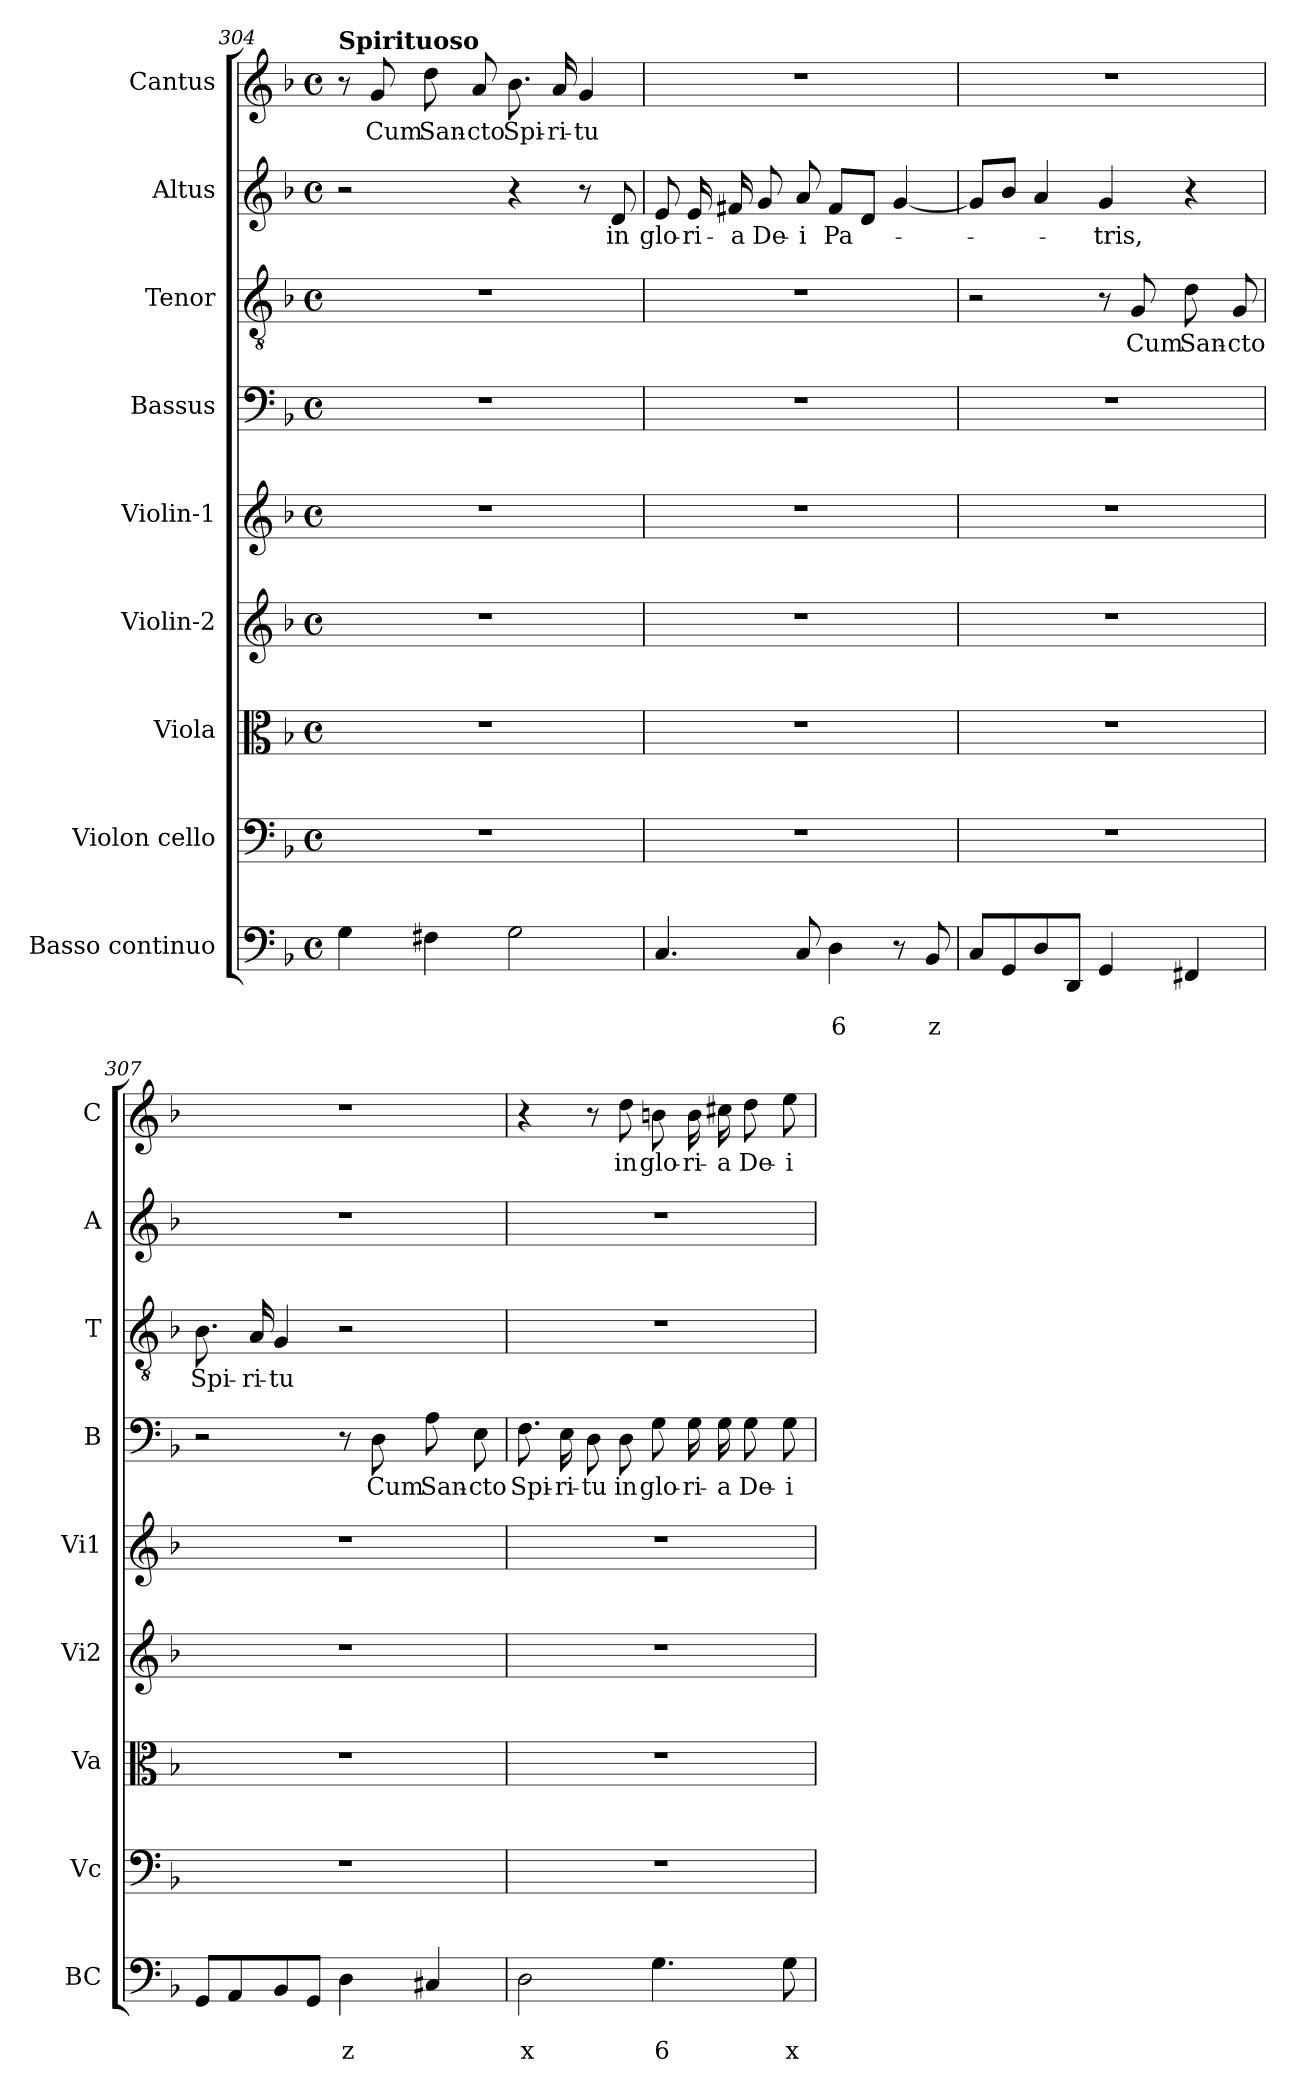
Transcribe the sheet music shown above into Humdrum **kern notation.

**kern	**text	**text	**kern	**kern	**kern	**kern	**kern	**text	**kern	**text	**kern	**text	**kern	**text
*part9	*part9	*part9	*part8	*part7	*part6	*part5	*part4	*part4	*part3	*part3	*part2	*part2	*part1	*part1
*staff9	*staff9	*staff9	*staff8	*staff7	*staff6	*staff5	*staff4	*staff4	*staff3	*staff3	*staff2	*staff2	*staff1	*staff1
*I"Basso continuo	*	*	*I"Violon cello	*I"Viola	*I"Violin-2	*I"Violin-1	*I"Bassus	*	*I"Tenor	*	*I"Altus	*	*I"Cantus	*
*I'BC	*	*	*I'Vc	*I'Va	*I'Vi2	*I'Vi1	*I'B	*	*I'T	*	*I'A	*	*I'C	*
!!LO:LB:g=z
*clefF4	*	*	*clefF4	*clefC3	*clefG2	*clefG2	*clefF4	*	*clefGv2	*	*clefG2	*	*clefG2	*
*k[b-]	*	*	*k[b-]	*k[b-]	*k[b-]	*k[b-]	*k[b-]	*	*k[b-]	*	*k[b-]	*	*k[b-]	*
*F:	*	*	*F:	*F:	*F:	*F:	*F:	*	*F:	*	*F:	*	*F:	*
*M4/4	*	*	*M4/4	*M4/4	*M4/4	*M4/4	*M4/4	*	*M4/4	*	*M4/4	*	*M4/4	*
*met(c)	*	*	*met(c)	*met(c)	*met(c)	*met(c)	*met(c)	*	*met(c)	*	*met(c)	*	*met(c)	*
=304	=304	=304	=304	=304	=304	=304	=304	=304	=304	=304	=304	=304	=304	=304
!	!	!	!	!	!	!	!	!	!	!	!	!	!LO:TX:a:B:t=Spirituoso	!
4G\	.	.	1r	1r	1r	1r	1r	.	1r	.	2r	.	8r	.
!	!	!	!	!	!	!	!	!	!	!	!	!	!	!LO:LY:b
.	.	.	.	.	.	.	.	.	.	.	.	.	8g/	Cum
!	!	!	!	!	!	!	!	!	!	!	!	!	!	!LO:LY:b
4F#X\	.	.	.	.	.	.	.	.	.	.	.	.	8dd\	San-
!	!	!	!	!	!	!	!	!	!	!	!	!	!	!LO:LY:b
.	.	.	.	.	.	.	.	.	.	.	.	.	8a/	-cto
!	!	!	!	!	!	!	!	!	!	!	!	!	!	!LO:LY:b
2G\	.	.	.	.	.	.	.	.	.	.	4r	.	8.b-\	Spi-
!	!	!	!	!	!	!	!	!	!	!	!	!	!	!LO:LY:b
.	.	.	.	.	.	.	.	.	.	.	.	.	16a/	-ri-
!	!	!	!	!	!	!	!	!	!	!	!	!	!	!LO:LY:b
.	.	.	.	.	.	.	.	.	.	.	8r	.	4g/	-tu
!	!	!	!	!	!	!	!	!	!	!	!	!LO:LY:b	!	!
.	.	.	.	.	.	.	.	.	.	.	8d/	in	.	.
=305	=305	=305	=305	=305	=305	=305	=305	=305	=305	=305	=305	=305	=305	=305
!	!	!	!	!	!	!	!	!	!	!	!	!LO:LY:b	!	!
4.C/	.	.	1r	1r	1r	1r	1r	.	1r	.	8e/	glo-	1r	.
!	!	!	!	!	!	!	!	!	!	!	!	!LO:LY:b	!	!
.	.	.	.	.	.	.	.	.	.	.	16e/	-ri-	.	.
!	!	!	!	!	!	!	!	!	!	!	!	!LO:LY:b	!	!
.	.	.	.	.	.	.	.	.	.	.	16f#X/	-a	.	.
!	!	!	!	!	!	!	!	!	!	!	!	!LO:LY:b	!	!
.	.	.	.	.	.	.	.	.	.	.	8g/	De-	.	.
!	!	!	!	!	!	!	!	!	!	!	!	!LO:LY:b	!	!
8C/	.	.	.	.	.	.	.	.	.	.	8a/	-i	.	.
!	!	!LO:LY:b	!	!	!	!	!	!	!	!	!	!LO:LY:b	!	!
4D\	.	6	.	.	.	.	.	.	.	.	8f#/L	Pa-	.	.
.	.	.	.	.	.	.	.	.	.	.	8d/J	.	.	.
8r	.	.	.	.	.	.	.	.	.	.	[4g/	.	.	.
!	!	!LO:LY:b	!	!	!	!	!	!	!	!	!	!	!	!
8BB-/	.	z	.	.	.	.	.	.	.	.	.	.	.	.
=306	=306	=306	=306	=306	=306	=306	=306	=306	=306	=306	=306	=306	=306	=306
8C/L	.	.	1r	1r	1r	1r	1r	.	2r	.	8g/L]	.	1r	.
8GG/	.	.	.	.	.	.	.	.	.	.	8b-/J	.	.	.
8D/	.	.	.	.	.	.	.	.	.	.	4a/	.	.	.
8DD/J	.	.	.	.	.	.	.	.	.	.	.	.	.	.
!	!	!	!	!	!	!	!	!	!	!	!	!LO:LY:b	!	!
4GG/	.	.	.	.	.	.	.	.	8r	.	4g/	-tris,	.	.
!	!	!	!	!	!	!	!	!	!	!LO:LY:b	!	!	!	!
.	.	.	.	.	.	.	.	.	8G/	Cum	.	.	.	.
!	!	!	!	!	!	!	!	!	!	!LO:LY:b	!	!	!	!
4FF#X/	.	.	.	.	.	.	.	.	8d\	San-	4r	.	.	.
!	!	!	!	!	!	!	!	!	!	!LO:LY:b	!	!	!	!
.	.	.	.	.	.	.	.	.	8G/	-cto	.	.	.	.
=307	=307	=307	=307	=307	=307	=307	=307	=307	=307	=307	=307	=307	=307	=307
!	!	!	!	!	!	!	!	!	!	!LO:LY:b	!	!	!	!
8GG/L	.	.	1r	1r	1r	1r	2r	.	8.B-\	Spi-	1r	.	1r	.
8AA/	.	.	.	.	.	.	.	.	.	.	.	.	.	.
!	!	!	!	!	!	!	!	!	!	!LO:LY:b	!	!	!	!
.	.	.	.	.	.	.	.	.	16A/	-ri-	.	.	.	.
!	!	!	!	!	!	!	!	!	!	!LO:LY:b	!	!	!	!
8BB-/	.	.	.	.	.	.	.	.	4G/	-tu	.	.	.	.
8GG/J	.	.	.	.	.	.	.	.	.	.	.	.	.	.
!	!	!LO:LY:b	!	!	!	!	!	!	!	!	!	!	!	!
4D\	.	z	.	.	.	.	8r	.	2r	.	.	.	.	.
!	!	!	!	!	!	!	!	!LO:LY:b	!	!	!	!	!	!
.	.	.	.	.	.	.	8D\	Cum	.	.	.	.	.	.
!	!	!	!	!	!	!	!	!LO:LY:b	!	!	!	!	!	!
4C#X/	.	.	.	.	.	.	8A\	San-	.	.	.	.	.	.
!	!	!	!	!	!	!	!	!LO:LY:b	!	!	!	!	!	!
.	.	.	.	.	.	.	8E\	-cto	.	.	.	.	.	.
=308	=308	=308	=308	=308	=308	=308	=308	=308	=308	=308	=308	=308	=308	=308
!	!	!LO:LY:b	!	!	!	!	!	!LO:LY:b	!	!	!	!	!	!
2D\	.	x	1r	1r	1r	1r	8.F\	Spi-	1r	.	1r	.	4r	.
!	!	!	!	!	!	!	!	!LO:LY:b	!	!	!	!	!	!
.	.	.	.	.	.	.	16E\	-ri-	.	.	.	.	.	.
!	!	!	!	!	!	!	!	!LO:LY:b	!	!	!	!	!	!
.	.	.	.	.	.	.	8D\	-tu	.	.	.	.	8r	.
!	!	!	!	!	!	!	!	!LO:LY:b	!	!	!	!	!	!LO:LY:b
.	.	.	.	.	.	.	8D\	in	.	.	.	.	8dd\	in
!	!	!LO:LY:b	!	!	!	!	!	!LO:LY:b	!	!	!	!	!	!LO:LY:b
4.G\	.	6	.	.	.	.	8G\	glo-	.	.	.	.	8bn\	glo-
!	!	!	!	!	!	!	!	!LO:LY:b	!	!	!	!	!	!LO:LY:b
.	.	.	.	.	.	.	16G\	-ri-	.	.	.	.	16b\	-ri-
!	!	!	!	!	!	!	!	!LO:LY:b	!	!	!	!	!	!LO:LY:b
.	.	.	.	.	.	.	16G\	-a	.	.	.	.	16cc#X\	-a
!	!	!	!	!	!	!	!	!LO:LY:b	!	!	!	!	!	!LO:LY:b
.	.	.	.	.	.	.	8G\	De-	.	.	.	.	8dd\	De-
!	!	!LO:LY:b	!	!	!	!	!	!LO:LY:b	!	!	!	!	!	!LO:LY:b
8G\	.	x	.	.	.	.	8G\	-i	.	.	.	.	8ee\	-i
=	=	=	=	=	=	=	=	=	=	=	=	=	=	=
*-	*-	*-	*-	*-	*-	*-	*-	*-	*-	*-	*-	*-	*-	*-
